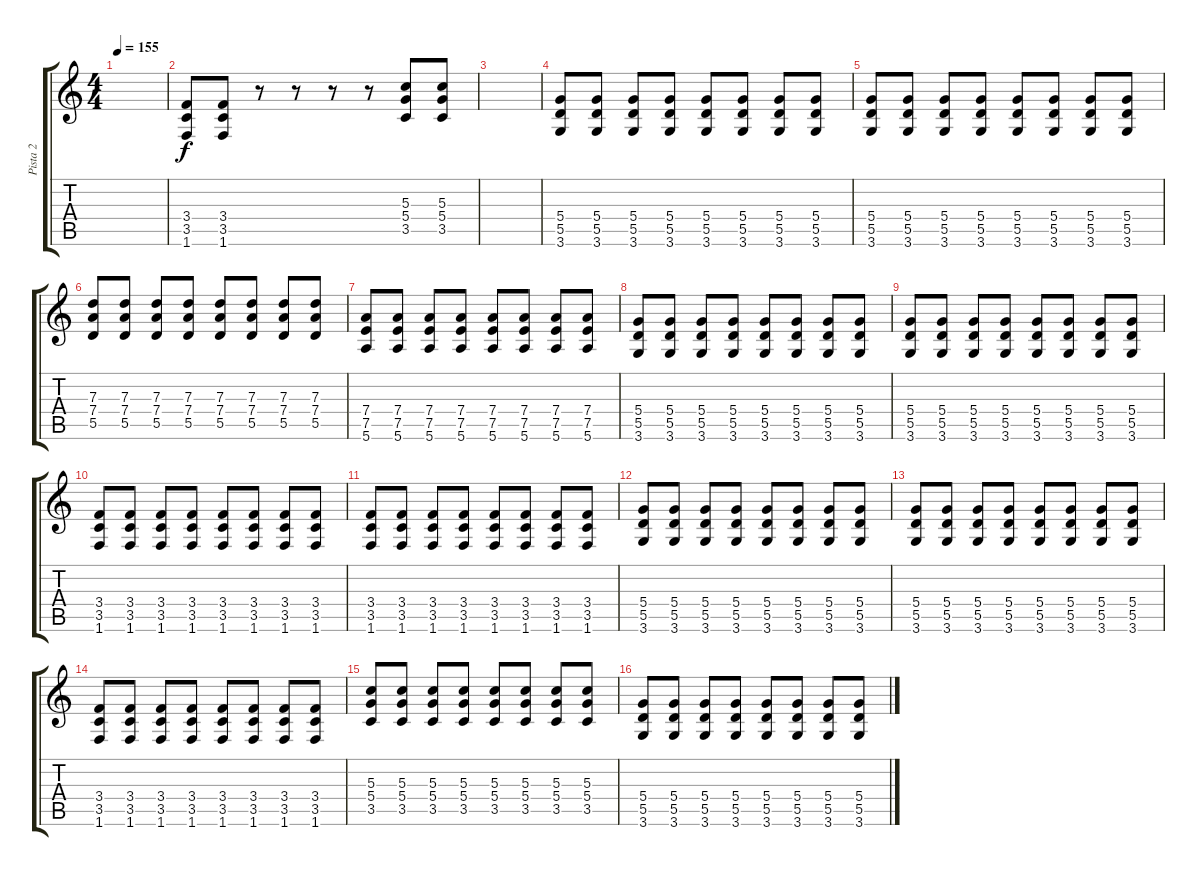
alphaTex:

\track ("Pista 2" "Pista 2") {instrument distortionguitar}
\staff {score tabs}
\tuning (E4 B3 G3 D3 A2 E2) {hide}
\ts (4 4)
\tempo 155
\clef g2
\ks c
|
(3.4 3.5 1.6).8 (3.4 3.5 1.6).8 r.8 r.8 r.8 r.8 (5.3 5.4 3.5).8 (5.3 5.4 3.5).8 |
|
(5.4 5.5 3.6).8 (5.4 5.5 3.6).8 (5.4 5.5 3.6).8 (5.4 5.5 3.6).8 (5.4 5.5 3.6).8 (5.4 5.5 3.6).8 (5.4 5.5 3.6).8 (5.4 5.5 3.6).8 |
(5.4 5.5 3.6).8 (5.4 5.5 3.6).8 (5.4 5.5 3.6).8 (5.4 5.5 3.6).8 (5.4 5.5 3.6).8 (5.4 5.5 3.6).8 (5.4 5.5 3.6).8 (5.4 5.5 3.6).8 |
(7.3 7.4 5.5).8 (7.3 7.4 5.5).8 (7.3 7.4 5.5).8 (7.3 7.4 5.5).8 (7.3 7.4 5.5).8 (7.3 7.4 5.5).8 (7.3 7.4 5.5).8 (7.3 7.4 5.5).8 |
(7.4 7.5 5.6).8 (7.4 7.5 5.6).8 (7.4 7.5 5.6).8 (7.4 7.5 5.6).8 (7.4 7.5 5.6).8 (7.4 7.5 5.6).8 (7.4 7.5 5.6).8 (7.4 7.5 5.6).8 |
(5.4 5.5 3.6).8 (5.4 5.5 3.6).8 (5.4 5.5 3.6).8 (5.4 5.5 3.6).8 (5.4 5.5 3.6).8 (5.4 5.5 3.6).8 (5.4 5.5 3.6).8 (5.4 5.5 3.6).8 |
(5.4 5.5 3.6).8 (5.4 5.5 3.6).8 (5.4 5.5 3.6).8 (5.4 5.5 3.6).8 (5.4 5.5 3.6).8 (5.4 5.5 3.6).8 (5.4 5.5 3.6).8 (5.4 5.5 3.6).8 |
(3.4 3.5 1.6).8 (3.4 3.5 1.6).8 (3.4 3.5 1.6).8 (3.4 3.5 1.6).8 (3.4 3.5 1.6).8 (3.4 3.5 1.6).8 (3.4 3.5 1.6).8 (3.4 3.5 1.6).8 |
(3.4 3.5 1.6).8 (3.4 3.5 1.6).8 (3.4 3.5 1.6).8 (3.4 3.5 1.6).8 (3.4 3.5 1.6).8 (3.4 3.5 1.6).8 (3.4 3.5 1.6).8 (3.4 3.5 1.6).8 |
(5.4 5.5 3.6).8 (5.4 5.5 3.6).8 (5.4 5.5 3.6).8 (5.4 5.5 3.6).8 (5.4 5.5 3.6).8 (5.4 5.5 3.6).8 (5.4 5.5 3.6).8 (5.4 5.5 3.6).8 |
(5.4 5.5 3.6).8 (5.4 5.5 3.6).8 (5.4 5.5 3.6).8 (5.4 5.5 3.6).8 (5.4 5.5 3.6).8 (5.4 5.5 3.6).8 (5.4 5.5 3.6).8 (5.4 5.5 3.6).8 |
(3.4 3.5 1.6).8 (3.4 3.5 1.6).8 (3.4 3.5 1.6).8 (3.4 3.5 1.6).8 (3.4 3.5 1.6).8 (3.4 3.5 1.6).8 (3.4 3.5 1.6).8 (3.4 3.5 1.6).8 |
(5.3 5.4 3.5).8 (5.3 5.4 3.5).8 (5.3 5.4 3.5).8 (5.3 5.4 3.5).8 (5.3 5.4 3.5).8 (5.3 5.4 3.5).8 (5.3 5.4 3.5).8 (5.3 5.4 3.5).8 |
(5.4 5.5 3.6).8 (5.4 5.5 3.6).8 (5.4 5.5 3.6).8 (5.4 5.5 3.6).8 (5.4 5.5 3.6).8 (5.4 5.5 3.6).8 (5.4 5.5 3.6).8 (5.4 5.5 3.6).8
